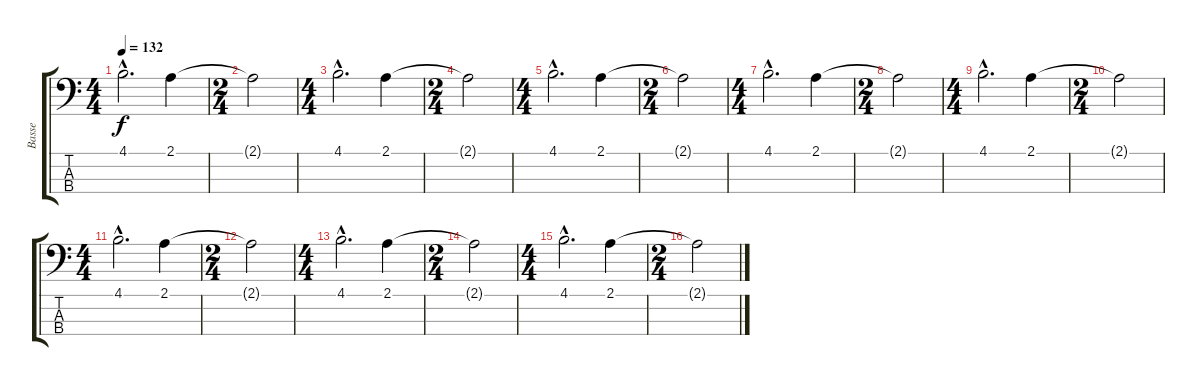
\track ("Basse" "Basse") {instrument electricbassfinger}
\staff {score tabs}
\tuning (G2 D2 A1 E1) {hide}
\ts (4 4)
\tempo 132
\clef f4
\ks c
4.1{hac}.2{d dy f} 2.1.4 |
\ts (2 4)
2.1{t}.2 |
\ts (4 4)
4.1{hac}.2{d} 2.1.4 |
\ts (2 4)
2.1{t}.2 |
\ts (4 4)
4.1{hac}.2{d} 2.1.4 |
\ts (2 4)
2.1{t}.2 |
\ts (4 4)
4.1{hac}.2{d} 2.1.4 |
\ts (2 4)
2.1{t}.2 |
\ts (4 4)
4.1{hac}.2{d} 2.1.4 |
\ts (2 4)
2.1{t}.2 |
\ts (4 4)
4.1{hac}.2{d} 2.1.4 |
\ts (2 4)
2.1{t}.2 |
\ts (4 4)
4.1{hac}.2{d} 2.1.4 |
\ts (2 4)
2.1{t}.2 |
\ts (4 4)
4.1{hac}.2{d} 2.1.4 |
\ts (2 4)
2.1{t}.2
